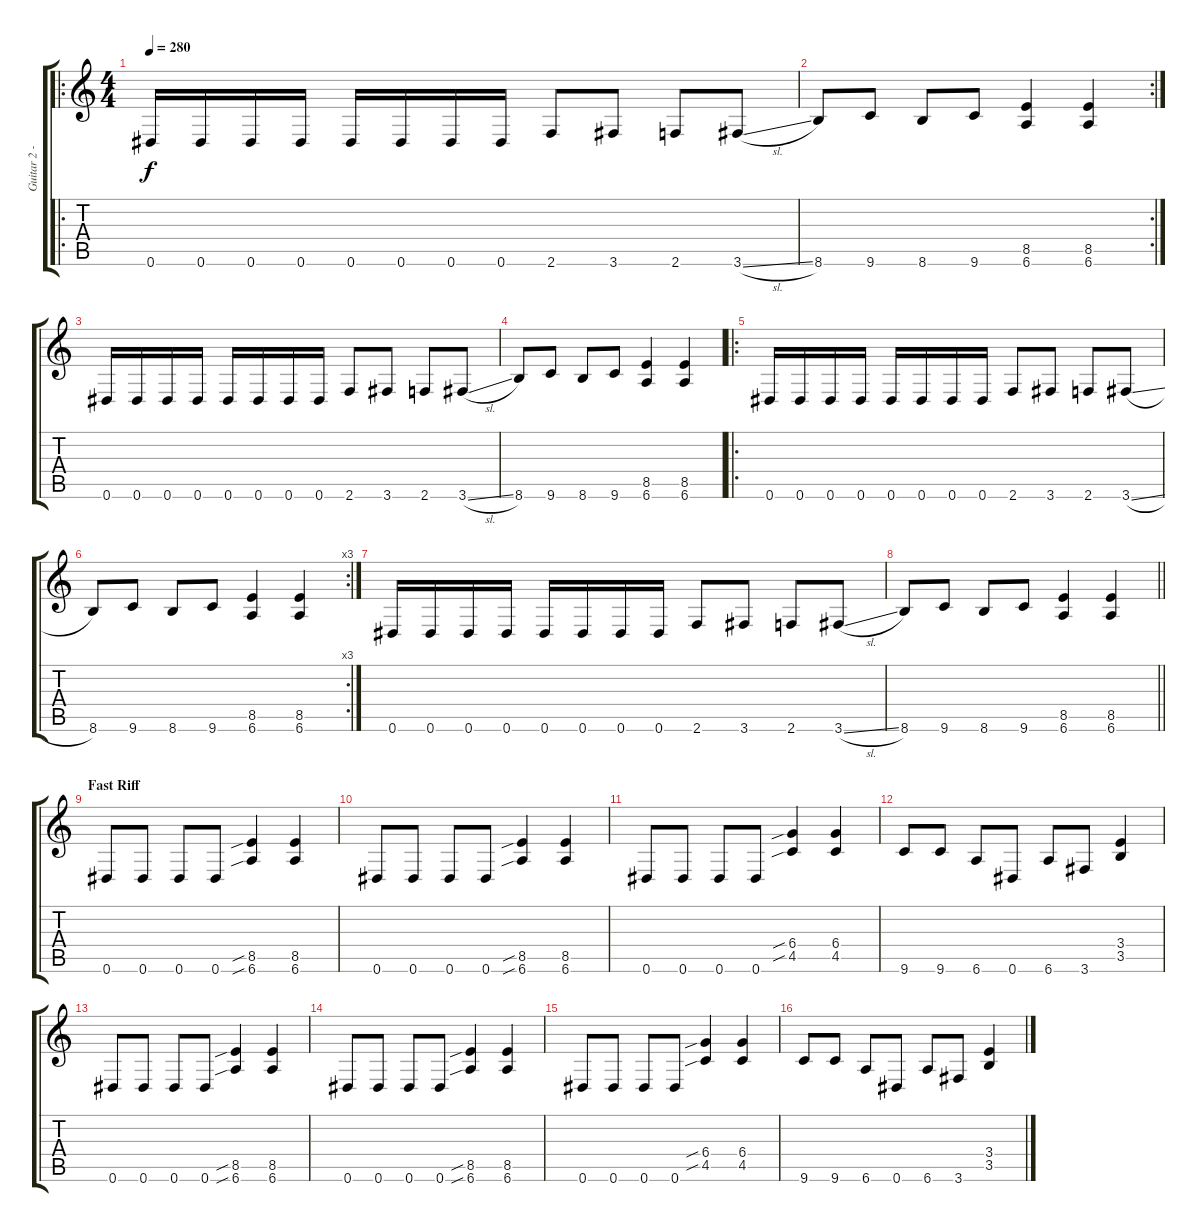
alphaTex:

\track ("Guitar 2 - Jack Owen" "Guitar 2 -") {instrument distortionguitar}
\staff {score tabs}
\tuning (Eb4 Bb3 Gb3 Db3 Ab2 Eb2) {hide}
\ro
\ts (4 4)
\tempo 280
\clef g2
\ks c
0.6.16{dy f} 0.6.16 0.6.16 0.6.16 0.6.16 0.6.16 0.6.16 0.6.16 2.6.8 3.6.8 2.6.8 3.6{sl}.8 |
\rc 2
8.6.8 9.6.8 8.6.8 9.6.8 (8.5 6.6).4 (8.5 6.6).4 |
0.6.16 0.6.16 0.6.16 0.6.16 0.6.16 0.6.16 0.6.16 0.6.16 2.6.8 3.6.8 2.6.8 3.6{sl}.8 |
8.6.8 9.6.8 8.6.8 9.6.8 (8.5 6.6).4 (8.5 6.6).4 |
\ro
0.6.16 0.6.16 0.6.16 0.6.16 0.6.16 0.6.16 0.6.16 0.6.16 2.6.8 3.6.8 2.6.8 3.6{sl}.8 |
\rc 3
8.6.8 9.6.8 8.6.8 9.6.8 (8.5 6.6).4 (8.5 6.6).4 |
0.6.16 0.6.16 0.6.16 0.6.16 0.6.16 0.6.16 0.6.16 0.6.16 2.6.8 3.6.8 2.6.8 3.6{sl}.8 |
\barLineRight lightlight
8.6.8 9.6.8 8.6.8 9.6.8 (8.5 6.6).4 (8.5 6.6).4 |
\section ("" "Fast Riff")
0.6.8 0.6.8 0.6.8 0.6.8 (8.5{sib} 6.6{sib}).4 (8.5 6.6).4 |
0.6.8 0.6.8 0.6.8 0.6.8 (8.5{sib} 6.6{sib}).4 (8.5 6.6).4 |
0.6.8 0.6.8 0.6.8 0.6.8 (6.4{sib} 4.5{sib}).4 (6.4 4.5).4 |
9.6.8 9.6.8 6.6.8 0.6.8 6.6.8 3.6.8 (3.4 3.5).4 |
0.6.8 0.6.8 0.6.8 0.6.8 (8.5{sib} 6.6{sib}).4 (8.5 6.6).4 |
0.6.8 0.6.8 0.6.8 0.6.8 (8.5{sib} 6.6{sib}).4 (8.5 6.6).4 |
0.6.8 0.6.8 0.6.8 0.6.8 (6.4{sib} 4.5{sib}).4 (6.4 4.5).4 |
9.6.8 9.6.8 6.6.8 0.6.8 6.6.8 3.6.8 (3.4 3.5).4
